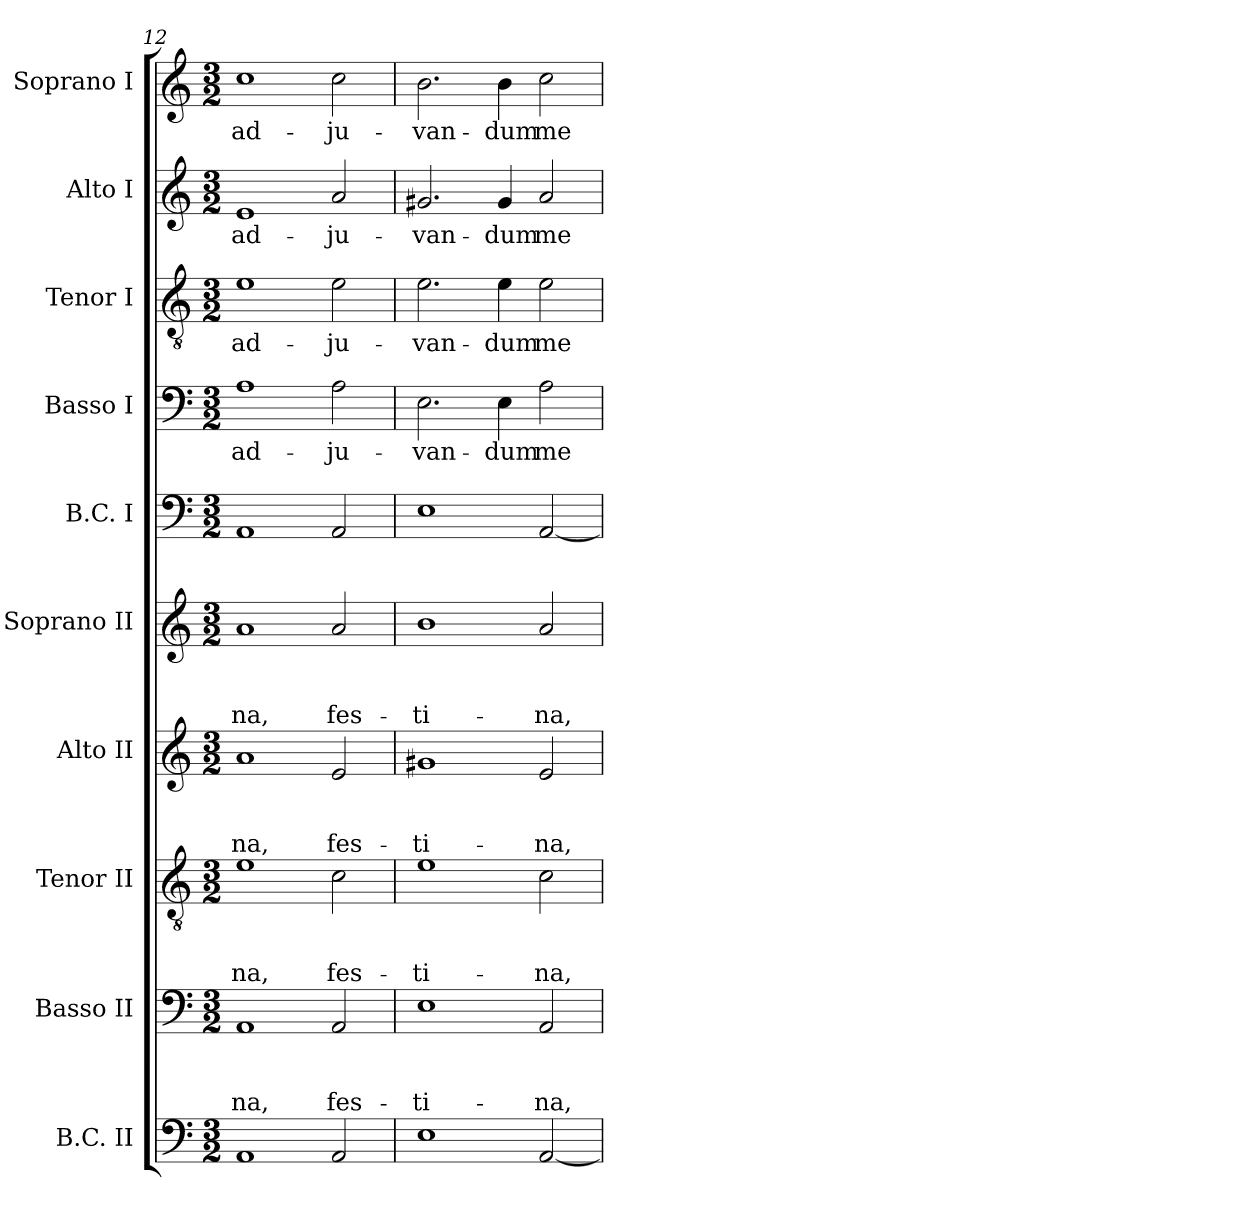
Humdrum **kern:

**kern	**kern	**text	**text	**text	**kern	**text	**text	**text	**kern	**text	**text	**text	**kern	**text	**text	**text	**kern	**kern	**text	**kern	**text	**kern	**text	**kern	**text
*part10	*part9	*part9	*part9	*part9	*part8	*part8	*part8	*part8	*part7	*part7	*part7	*part7	*part6	*part6	*part6	*part6	*part5	*part4	*part4	*part3	*part3	*part2	*part2	*part1	*part1
*staff10	*staff9	*staff9	*staff9	*staff9	*staff8	*staff8	*staff8	*staff8	*staff7	*staff7	*staff7	*staff7	*staff6	*staff6	*staff6	*staff6	*staff5	*staff4	*staff4	*staff3	*staff3	*staff2	*staff2	*staff1	*staff1
*I"B.C. II	*I"Basso II	*	*	*	*I"Tenor II	*	*	*	*I"Alto II	*	*	*	*I"Soprano II	*	*	*	*I"B.C. I	*I"Basso I	*	*I"Tenor I	*	*I"Alto I	*	*I"Soprano I	*
*I'BC2	*I'B 2	*	*	*	*I'T 2	*	*	*	*I'A 2	*	*	*	*I'S 2	*	*	*	*I'BC1	*I'B 1	*	*I'T 1	*	*I'A 1	*	*I'S 1	*
*clefF4	*clefF4	*	*	*	*clefGv2	*	*	*	*clefG2	*	*	*	*clefG2	*	*	*	*clefF4	*clefF4	*	*clefGv2	*	*clefG2	*	*clefG2	*
*k[]	*k[]	*	*	*	*k[]	*	*	*	*k[]	*	*	*	*k[]	*	*	*	*k[]	*k[]	*	*k[]	*	*k[]	*	*k[]	*
*C:	*C:	*	*	*	*C:	*	*	*	*C:	*	*	*	*C:	*	*	*	*C:	*C:	*	*C:	*	*C:	*	*C:	*
*M3/2	*M3/2	*	*	*	*M3/2	*	*	*	*M3/2	*	*	*	*M3/2	*	*	*	*M3/2	*M3/2	*	*M3/2	*	*M3/2	*	*M3/2	*
=12	=12	=12	=12	=12	=12	=12	=12	=12	=12	=12	=12	=12	=12	=12	=12	=12	=12	=12	=12	=12	=12	=12	=12	=12	=12
!	!	!	!	!LO:LY:b	!	!	!	!	!	!	!	!	!	!	!	!	!	!	!	!	!	!	!	!	!
!	!	!	!	!	!	!	!	!LO:LY:b	!	!	!	!	!	!	!	!	!	!	!	!	!	!	!	!	!
!	!	!	!	!	!	!	!	!	!	!	!	!LO:LY:b	!	!	!	!	!	!	!	!	!	!	!	!	!
!	!	!	!	!	!	!	!	!	!	!	!	!	!	!	!	!LO:LY:b	!	!	!	!	!	!	!	!	!
!	!	!	!	!	!	!	!	!	!	!	!	!	!	!	!	!	!	!	!LO:LY:b	!	!	!	!	!	!
!	!	!	!	!	!	!	!	!	!	!	!	!	!	!	!	!	!	!	!	!	!LO:LY:b	!	!	!	!
!	!	!	!	!	!	!	!	!	!	!	!	!	!	!	!	!	!	!	!	!	!	!	!LO:LY:b	!	!
!	!	!	!	!	!	!	!	!	!	!	!	!	!	!	!	!	!	!	!	!	!	!	!	!	!LO:LY:b
1AA	1AA	.	.	-na,	1e	.	.	-na,	1a	.	.	-na,	1a	.	.	-na,	1AA	1A	ad-	1e	ad-	1e	ad-	1cc	ad-
!	!	!	!	!LO:LY:b	!	!	!	!	!	!	!	!	!	!	!	!	!	!	!	!	!	!	!	!	!
!	!	!	!	!	!	!	!	!LO:LY:b	!	!	!	!	!	!	!	!	!	!	!	!	!	!	!	!	!
!	!	!	!	!	!	!	!	!	!	!	!	!LO:LY:b	!	!	!	!	!	!	!	!	!	!	!	!	!
!	!	!	!	!	!	!	!	!	!	!	!	!	!	!	!	!LO:LY:b	!	!	!	!	!	!	!	!	!
!	!	!	!	!	!	!	!	!	!	!	!	!	!	!	!	!	!	!	!LO:LY:b	!	!	!	!	!	!
!	!	!	!	!	!	!	!	!	!	!	!	!	!	!	!	!	!	!	!	!	!LO:LY:b	!	!	!	!
!	!	!	!	!	!	!	!	!	!	!	!	!	!	!	!	!	!	!	!	!	!	!	!LO:LY:b	!	!
!	!	!	!	!	!	!	!	!	!	!	!	!	!	!	!	!	!	!	!	!	!	!	!	!	!LO:LY:b
2AA/	2AA/	.	.	fes-	2c\	.	.	fes-	2e/	.	.	fes-	2a/	.	.	fes-	2AA/	2A\	-ju-	2e\	-ju-	2a/	-ju-	2cc\	-ju-
=13	=13	=13	=13	=13	=13	=13	=13	=13	=13	=13	=13	=13	=13	=13	=13	=13	=13	=13	=13	=13	=13	=13	=13	=13	=13
!	!	!	!	!LO:LY:b	!	!	!	!	!	!	!	!	!	!	!	!	!	!	!	!	!	!	!	!	!
!	!	!	!	!	!	!	!	!LO:LY:b	!	!	!	!	!	!	!	!	!	!	!	!	!	!	!	!	!
!	!	!	!	!	!	!	!	!	!	!	!	!LO:LY:b	!	!	!	!	!	!	!	!	!	!	!	!	!
!	!	!	!	!	!	!	!	!	!	!	!	!	!	!	!	!LO:LY:b	!	!	!	!	!	!	!	!	!
!	!	!	!	!	!	!	!	!	!	!	!	!	!	!	!	!	!	!	!LO:LY:b	!	!	!	!	!	!
!	!	!	!	!	!	!	!	!	!	!	!	!	!	!	!	!	!	!	!	!	!LO:LY:b	!	!	!	!
!	!	!	!	!	!	!	!	!	!	!	!	!	!	!	!	!	!	!	!	!	!	!	!LO:LY:b	!	!
!	!	!	!	!	!	!	!	!	!	!	!	!	!	!	!	!	!	!	!	!	!	!	!	!	!LO:LY:b
1E	1E	.	.	-ti-	1e	.	.	-ti-	1g#X	.	.	-ti-	1b	.	.	-ti-	1E	2.E\	-van-	2.e\	-van-	2.g#X/	-van-	2.b\	-van-
!	!	!	!	!	!	!	!	!	!	!	!	!	!	!	!	!	!	!	!LO:LY:b	!	!	!	!	!	!
!	!	!	!	!	!	!	!	!	!	!	!	!	!	!	!	!	!	!	!	!	!LO:LY:b	!	!	!	!
!	!	!	!	!	!	!	!	!	!	!	!	!	!	!	!	!	!	!	!	!	!	!	!LO:LY:b	!	!
!	!	!	!	!	!	!	!	!	!	!	!	!	!	!	!	!	!	!	!	!	!	!	!	!	!LO:LY:b
.	.	.	.	.	.	.	.	.	.	.	.	.	.	.	.	.	.	4E\	-dum	4e\	-dum	4g#/	-dum	4b\	-dum
!	!	!	!	!LO:LY:b	!	!	!	!	!	!	!	!	!	!	!	!	!	!	!	!	!	!	!	!	!
!	!	!	!	!	!	!	!	!LO:LY:b	!	!	!	!	!	!	!	!	!	!	!	!	!	!	!	!	!
!	!	!	!	!	!	!	!	!	!	!	!	!LO:LY:b	!	!	!	!	!	!	!	!	!	!	!	!	!
!	!	!	!	!	!	!	!	!	!	!	!	!	!	!	!	!LO:LY:b	!	!	!	!	!	!	!	!	!
!	!	!	!	!	!	!	!	!	!	!	!	!	!	!	!	!	!	!	!LO:LY:b	!	!	!	!	!	!
!	!	!	!	!	!	!	!	!	!	!	!	!	!	!	!	!	!	!	!	!	!LO:LY:b	!	!	!	!
!	!	!	!	!	!	!	!	!	!	!	!	!	!	!	!	!	!	!	!	!	!	!	!LO:LY:b	!	!
!	!	!	!	!	!	!	!	!	!	!	!	!	!	!	!	!	!	!	!	!	!	!	!	!	!LO:LY:b
[2AA/	2AA/	.	.	-na,	2c\	.	.	-na,	2e/	.	.	-na,	2a/	.	.	-na,	[2AA/	2A\	me	2e\	me	2a/	me	2cc\	me
=	=	=	=	=	=	=	=	=	=	=	=	=	=	=	=	=	=	=	=	=	=	=	=	=	=
*-	*-	*-	*-	*-	*-	*-	*-	*-	*-	*-	*-	*-	*-	*-	*-	*-	*-	*-	*-	*-	*-	*-	*-	*-	*-
